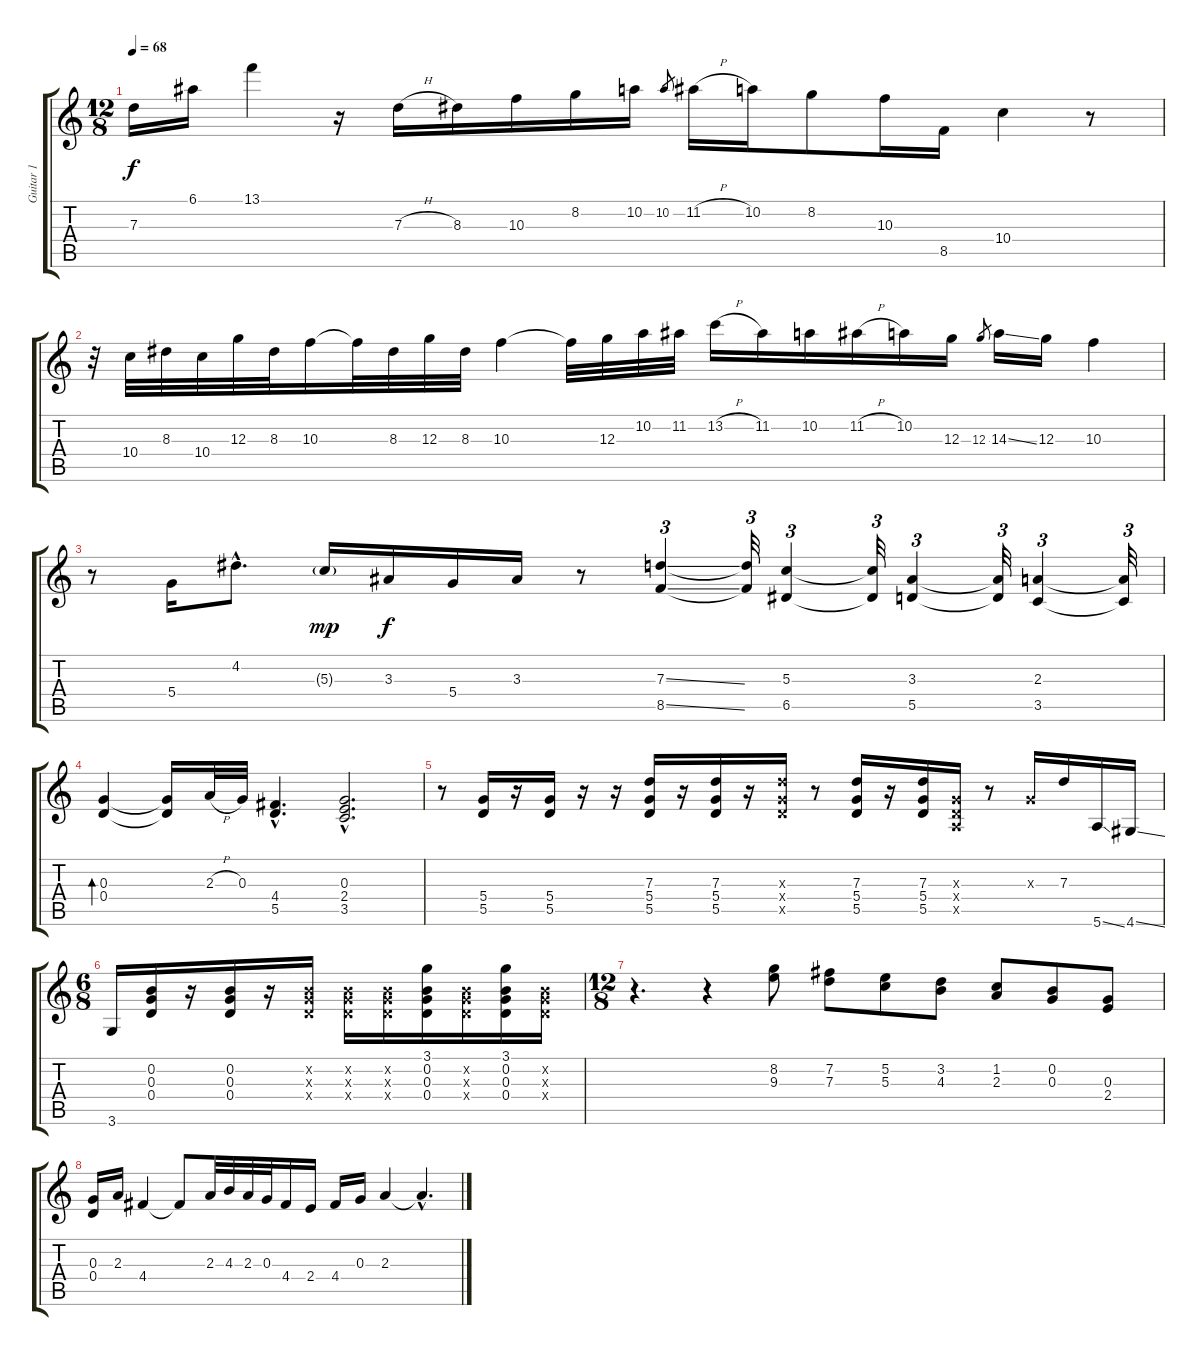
\track ("Guitar 1" "Guitar 1") {instrument acousticguitarnylon}
\staff {score tabs}
\tuning (E4 B3 G3 D3 A2 E2) {hide}
\ts (12 8)
\tempo 68
\clef g2
\ks c
7.3.16{dy f} 6.1.16 13.1.4 r.16 7.3{h}.16 8.3.16 10.3.16 8.2.16 10.2.16 10.2.8{gr} 11.2{h}.16 10.2.16 8.2.8 10.3.16 8.5.16 10.4.4 r.8 |
r.32 10.4.32 8.3.32 10.4.32 12.3.32 8.3.32 10.3.16 10.3{t}.32 8.3.32 12.3.32 8.3.32 10.3.4 10.3{t}.32 12.3.32 10.2.32 11.2.32 13.2{h}.16 11.2.16 10.2.16 11.2{h}.16 10.2.16 12.3.16 12.3.8{gr} 14.3{ss}.16 12.3.16 10.3.4 |
r.8 5.4.16 4.2{hac}.8{d} 5.3{g}.16{dy mp} 3.3.16{dy f} 5.4.16 3.3.16 r.8 (7.3{ss} 8.5{ss}).4{tu (3 2)} (7.3{t} 8.5{t}).32{tu (3 2)} (5.3 6.5).4{tu (3 2)} (5.3{t} 6.5{t}).32{tu (3 2)} (3.3 5.5).4{tu (3 2)} (3.3{t} 5.5{t}).32{tu (3 2)} (2.3 3.5).4{tu (3 2)} (2.3{t} 3.5{t}).32{tu (3 2)} |
(0.3 0.4).4{bd 240} (0.3{t} 0.4{t}).16 2.3{h}.32 0.3.32 (4.4{hac} 5.5{hac}).4{d} (0.3{hac} 2.4{hac} 3.5{hac}).2{d} |
r.8 (5.4 5.5).16 r.16 (5.4 5.5).16 r.16 r.16 (7.3 5.4 5.5).16 r.16 (7.3 5.4 5.5).16 r.16 (7.3{x} 5.4{x} 5.5{x}).16 r.8 (7.3 5.4 5.5).16 r.16 (7.3 5.4 5.5).16 (0.3{x} 0.4{x} 0.5{x}).16 r.8 0.3{x}.16 7.3.16 5.6{ss}.16 4.6{ss}.16 |
\ts (6 8)
3.6.16 (0.2 0.3 0.4).16 r.16 (0.2 0.3 0.4).16 r.16 (0.2{x} 0.3{x} 0.4{x}).16 (0.2{x} 0.3{x} 0.4{x}).16 (0.2{x} 0.3{x} 0.4{x}).16 (3.1 0.2 0.3 0.4).16 (0.2{x} 0.3{x} 0.4{x}).16 (3.1 0.2 0.3 0.4).16 (0.2{x} 0.3{x} 0.4{x}).16 |
\ts (12 8)
r.4{d} r.4 (8.2 9.3).8 (7.2 7.3).8 (5.2 5.3).8 (3.2 4.3).8 (1.2 2.3).8 (0.2 0.3).8 (0.3 2.4).8 |
(0.3 0.4).16 2.3.16 4.4.4 4.4{t}.8 2.3.32 4.3.32 2.3.32 0.3.32 4.4.16 2.4.16 4.4.16 0.3.16 2.3.4 2.3{hac t}.4{d}
